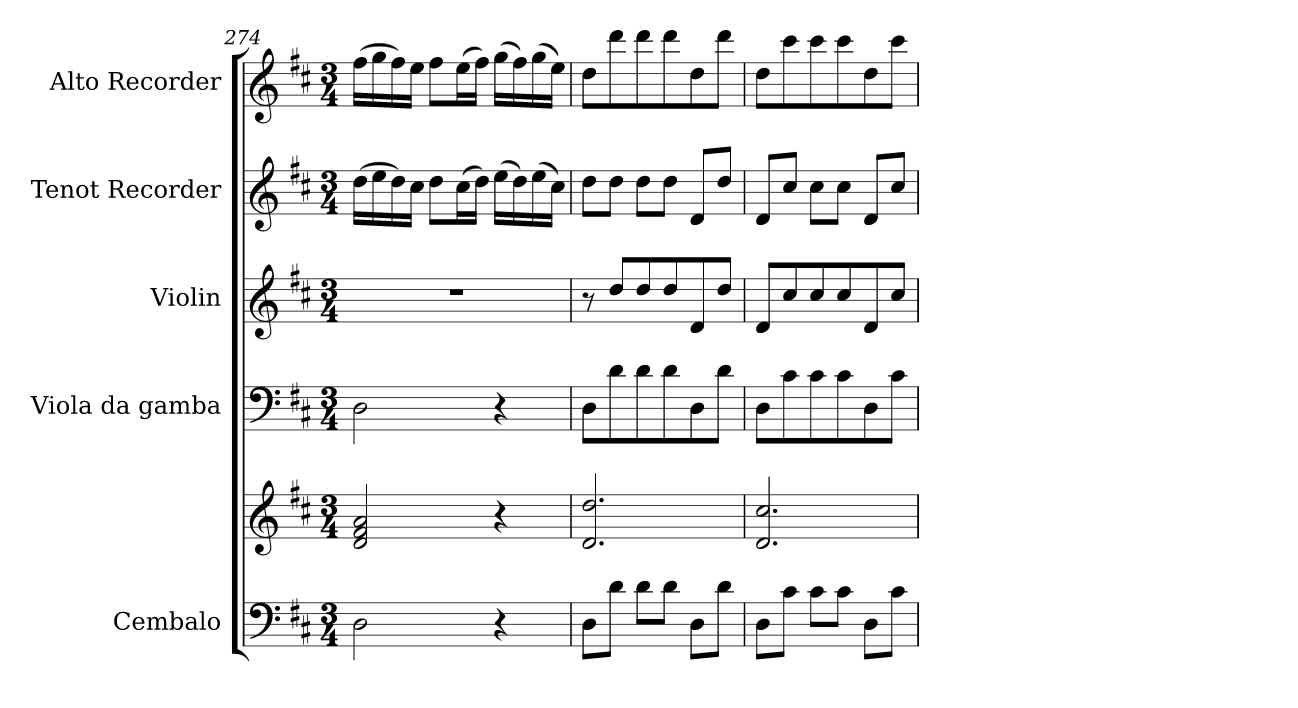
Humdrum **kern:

**kern	**kern	**kern	**kern	**kern	**kern
*part5	*part5	*part4	*part3	*part2	*part1
*staff6	*staff5	*staff4	*staff3	*staff2	*staff1
*I"Cembalo	*	*I"Viola da gamba	*I"Violin	*I"Tenot Recorder	*I"Alto Recorder
*	*	*I'Vla. d. g.	*I'Vln.	*I'T. Rec.	*I'A. Rec
*clefF4	*clefG2	*clefF4	*clefG2	*clefG2	*clefG2
*k[f#c#]	*k[f#c#]	*k[f#c#]	*k[f#c#]	*k[f#c#]	*k[f#c#]
*M3/4	*M3/4	*M3/4	*M3/4	*M3/4	*M3/4
=274	=274	=274	=274	=274	=274
2D\	2d/ 2f#/ 2a/	2D\	2.r	(16dd\LL	(16ff#\LL
.	.	.	.	16ee\	16gg\
.	.	.	.	16dd\)	16ff#\)
.	.	.	.	16cc#\JJ	16ee\JJ
.	.	.	.	8dd\L	8ff#\L
.	.	.	.	(16cc#\L	(16ee\L
.	.	.	.	16dd\JJ)	16ff#\JJ)
4r	4r	4r	.	(16ee\LL	(16gg\LL
.	.	.	.	16dd\)	16ff#\)
.	.	.	.	(16ee\	(16gg\
.	.	.	.	16cc#\JJ)	16ee\JJ)
=275	=275	=275	=275	=275	=275
8D\L	2.d/ 2.dd/	8D\L	8r	8dd\L	8dd\L
8d\J	.	8d\	8dd/L	8dd\J	8ddd\
8d\L	.	8d\	8dd/	8dd\L	8ddd\
8d\J	.	8d\	8dd/	8dd\J	8ddd\
8D\L	.	8D\	8d/	8d/L	8dd\
8d\J	.	8d\J	8dd/J	8dd/J	8ddd\J
=276	=276	=276	=276	=276	=276
8D\L	2.d/ 2.cc#/	8D\L	8d/L	8d/L	8dd\L
8c#\J	.	8c#\	8cc#/	8cc#/J	8ccc#\
8c#\L	.	8c#\	8cc#/	8cc#\L	8ccc#\
8c#\J	.	8c#\	8cc#/	8cc#\J	8ccc#\
8D\L	.	8D\	8d/	8d/L	8dd\
8c#\J	.	8c#\J	8cc#/J	8cc#/J	8ccc#\J
=	=	=	=	=	=
*-	*-	*-	*-	*-	*-
